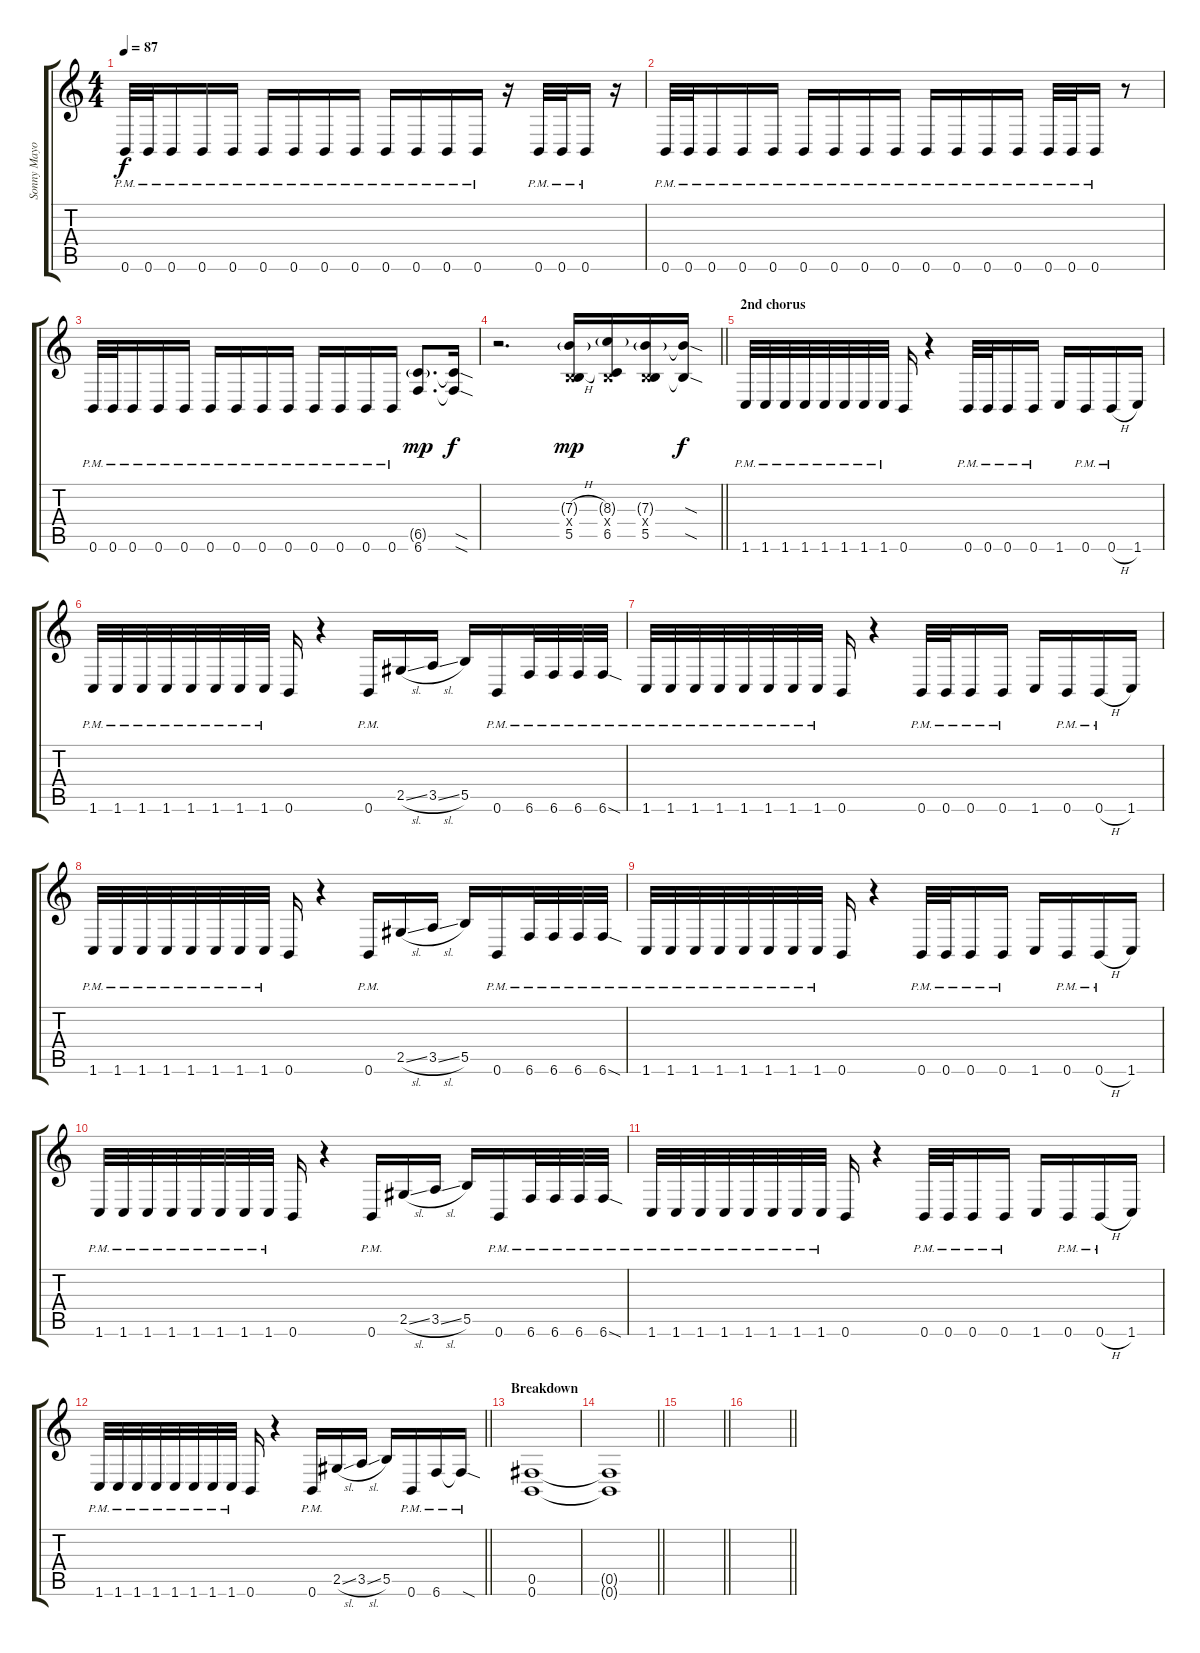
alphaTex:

\track ("Sonny Mayo/Clint Lowery" "Sonny Mayo") {instrument distortionguitar}
\staff {score tabs}
\tuning (Db4 Ab3 E3 B2 Gb2 B1) {hide}
\ts (4 4)
\tempo 87
\clef g2
\ks c
0.6{pm}.32{dy f} 0.6{pm}.32 0.6{pm}.16 0.6{pm}.16 0.6{pm}.16 0.6{pm}.16 0.6{pm}.16 0.6{pm}.16 0.6{pm}.16 0.6{pm}.16 0.6{pm}.16 0.6{pm}.16 0.6{pm}.16 r.16 0.6{pm}.32 0.6{pm}.32 0.6{pm}.16 r.16 |
0.6{pm}.32 0.6{pm}.32 0.6{pm}.16 0.6{pm}.16 0.6{pm}.16 0.6{pm}.16 0.6{pm}.16 0.6{pm}.16 0.6{pm}.16 0.6{pm}.16 0.6{pm}.16 0.6{pm}.16 0.6{pm}.16 0.6{pm}.32 0.6{pm}.32 0.6{pm}.16 r.8 |
0.6{pm}.32 0.6{pm}.32 0.6{pm}.16 0.6{pm}.16 0.6{pm}.16 0.6{pm}.16 0.6{pm}.16 0.6{pm}.16 0.6{pm}.16 0.6{pm}.16 0.6{pm}.16 0.6{pm}.16 0.6{pm}.16 (6.5{g} 6.6).8{d dy mp} (6.5{sod t} 6.6{sod t}).16{dy f} |
\barLineRight lightlight
r.2{d} (7.3{h g} 0.4{x} 5.5{h}).16{dy mp} (8.3{g} 0.4{x} 6.5).16 (7.3{g} 0.4{x} 5.5).16 (7.3{sod t} 5.5{sod t}).16{dy f} |
\section ("" "2nd chorus")
1.6{pm}.32 1.6{pm}.32 1.6{pm}.32 1.6{pm}.32 1.6{pm}.32 1.6{pm}.32 1.6{pm}.32 1.6{pm}.32 0.6.16 r.4 0.6{pm}.32 0.6{pm}.32 0.6{pm}.16 0.6{pm}.16 1.6.16 0.6{pm}.16 0.6{h pm}.16 1.6.16 |
1.6{pm}.32 1.6{pm}.32 1.6{pm}.32 1.6{pm}.32 1.6{pm}.32 1.6{pm}.32 1.6{pm}.32 1.6{pm}.32 0.6.16 r.4 0.6{pm}.16 2.5{sl}.16 3.5{sl}.16 5.5.16 0.6{pm}.16 6.6{pm}.32 6.6{pm}.32 6.6{pm}.32 6.6{sod pm}.32 |
1.6{pm}.32 1.6{pm}.32 1.6{pm}.32 1.6{pm}.32 1.6{pm}.32 1.6{pm}.32 1.6{pm}.32 1.6{pm}.32 0.6.16 r.4 0.6{pm}.32 0.6{pm}.32 0.6{pm}.16 0.6{pm}.16 1.6.16 0.6{pm}.16 0.6{h pm}.16 1.6.16 |
1.6{pm}.32 1.6{pm}.32 1.6{pm}.32 1.6{pm}.32 1.6{pm}.32 1.6{pm}.32 1.6{pm}.32 1.6{pm}.32 0.6.16 r.4 0.6{pm}.16 2.5{sl}.16 3.5{sl}.16 5.5.16 0.6{pm}.16 6.6{pm}.32 6.6{pm}.32 6.6{pm}.32 6.6{sod pm}.32 |
1.6{pm}.32 1.6{pm}.32 1.6{pm}.32 1.6{pm}.32 1.6{pm}.32 1.6{pm}.32 1.6{pm}.32 1.6{pm}.32 0.6.16 r.4 0.6{pm}.32 0.6{pm}.32 0.6{pm}.16 0.6{pm}.16 1.6.16 0.6{pm}.16 0.6{h pm}.16 1.6.16 |
1.6{pm}.32 1.6{pm}.32 1.6{pm}.32 1.6{pm}.32 1.6{pm}.32 1.6{pm}.32 1.6{pm}.32 1.6{pm}.32 0.6.16 r.4 0.6{pm}.16 2.5{sl}.16 3.5{sl}.16 5.5.16 0.6{pm}.16 6.6{pm}.32 6.6{pm}.32 6.6{pm}.32 6.6{sod pm}.32 |
1.6{pm}.32 1.6{pm}.32 1.6{pm}.32 1.6{pm}.32 1.6{pm}.32 1.6{pm}.32 1.6{pm}.32 1.6{pm}.32 0.6.16 r.4 0.6{pm}.32 0.6{pm}.32 0.6{pm}.16 0.6{pm}.16 1.6.16 0.6{pm}.16 0.6{h pm}.16 1.6.16 |
\barLineRight lightlight
1.6{pm}.32 1.6{pm}.32 1.6{pm}.32 1.6{pm}.32 1.6{pm}.32 1.6{pm}.32 1.6{pm}.32 1.6{pm}.32 0.6.16 r.4 0.6{pm}.16 2.5{sl}.16 3.5{sl}.16 5.5.16 0.6{pm}.16 6.6{pm}.16 6.6{sod pm t}.16 |
\section ("" "Breakdown")
(0.5 0.6).1{volume 0} |
\barLineRight lightlight
(0.5{t} 0.6{t}).1 |
\barLineRight lightlight
|
\barLineRight lightlight
